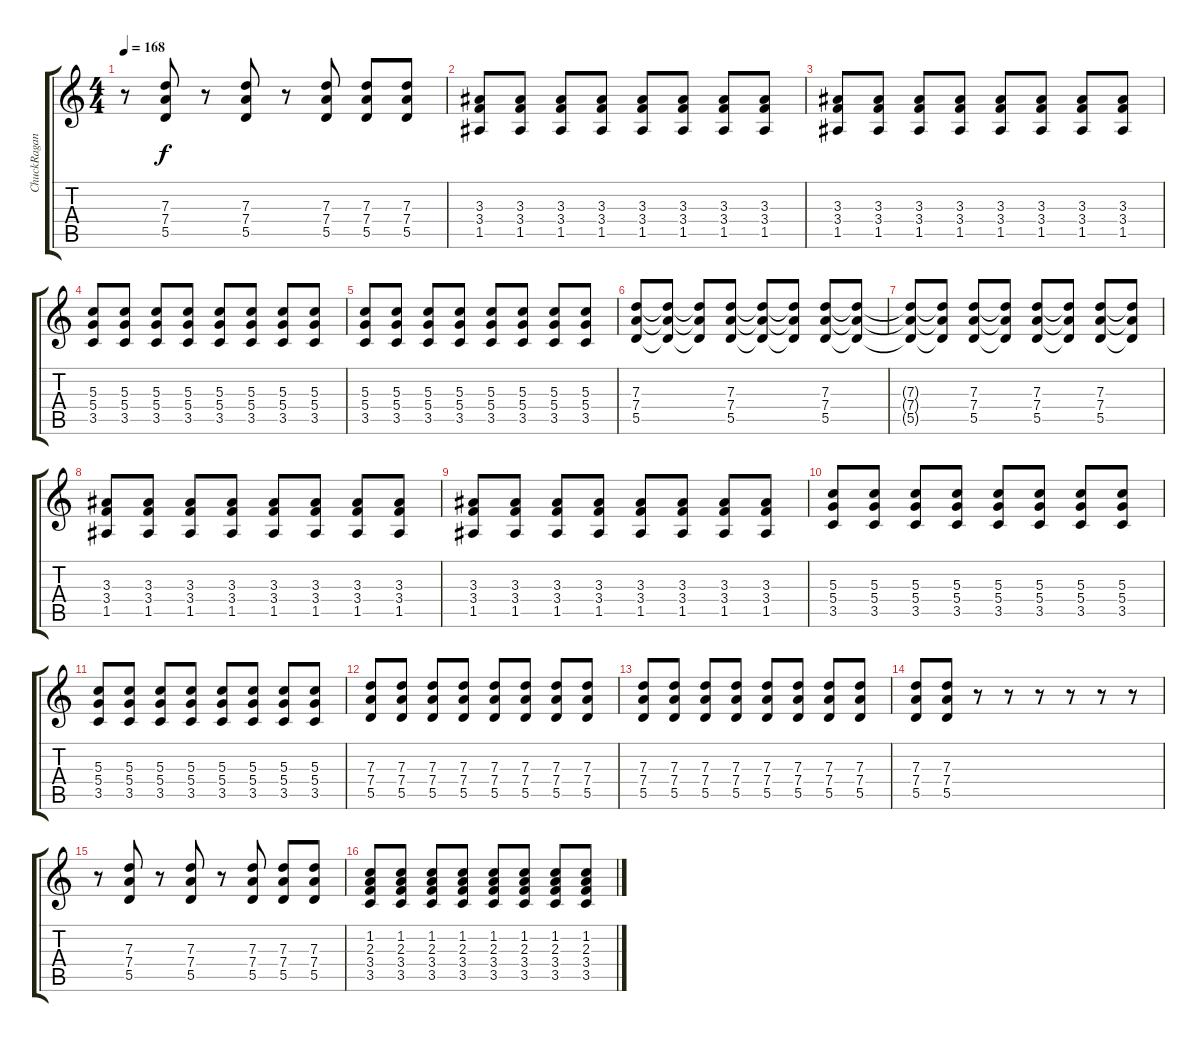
\track ("ChuckRagan" "ChuckRagan") {instrument overdrivenguitar}
\staff {score tabs}
\tuning (E4 B3 G3 D3 A2 E2) {hide}
\ts (4 4)
\tempo 168
\clef g2
\ks c
r.8{dy f} (7.3 7.4 5.5).8 r.8 (7.3 7.4 5.5).8 r.8 (7.3 7.4 5.5).8 (7.3 7.4 5.5).8 (7.3 7.4 5.5).8 |
(3.3 3.4 1.5).8 (3.3 3.4 1.5).8 (3.3 3.4 1.5).8 (3.3 3.4 1.5).8 (3.3 3.4 1.5).8 (3.3 3.4 1.5).8 (3.3 3.4 1.5).8 (3.3 3.4 1.5).8 |
(3.3 3.4 1.5).8 (3.3 3.4 1.5).8 (3.3 3.4 1.5).8 (3.3 3.4 1.5).8 (3.3 3.4 1.5).8 (3.3 3.4 1.5).8 (3.3 3.4 1.5).8 (3.3 3.4 1.5).8 |
(5.3 5.4 3.5).8 (5.3 5.4 3.5).8 (5.3 5.4 3.5).8 (5.3 5.4 3.5).8 (5.3 5.4 3.5).8 (5.3 5.4 3.5).8 (5.3 5.4 3.5).8 (5.3 5.4 3.5).8 |
(5.3 5.4 3.5).8 (5.3 5.4 3.5).8 (5.3 5.4 3.5).8 (5.3 5.4 3.5).8 (5.3 5.4 3.5).8 (5.3 5.4 3.5).8 (5.3 5.4 3.5).8 (5.3 5.4 3.5).8 |
(7.3 7.4 5.5).8 (7.3{t} 7.4{t} 5.5{t}).8 (7.3{t} 7.4{t} 5.5{t}).8 (7.3 7.4 5.5).8 (7.3{t} 7.4{t} 5.5{t}).8 (7.3{t} 7.4{t} 5.5{t}).8 (7.3 7.4 5.5).8 (7.3{t} 7.4{t} 5.5{t}).8 |
(7.3{t} 7.4{t} 5.5{t}).8 (7.3{t} 7.4{t} 5.5{t}).8 (7.3 7.4 5.5).8 (7.3{t} 7.4{t} 5.5{t}).8 (7.3 7.4 5.5).8 (7.3{t} 7.4{t} 5.5{t}).8 (7.3 7.4 5.5).8 (7.3{t} 7.4{t} 5.5{t}).8 |
(3.3 3.4 1.5).8 (3.3 3.4 1.5).8 (3.3 3.4 1.5).8 (3.3 3.4 1.5).8 (3.3 3.4 1.5).8 (3.3 3.4 1.5).8 (3.3 3.4 1.5).8 (3.3 3.4 1.5).8 |
(3.3 3.4 1.5).8 (3.3 3.4 1.5).8 (3.3 3.4 1.5).8 (3.3 3.4 1.5).8 (3.3 3.4 1.5).8 (3.3 3.4 1.5).8 (3.3 3.4 1.5).8 (3.3 3.4 1.5).8 |
(5.3 5.4 3.5).8 (5.3 5.4 3.5).8 (5.3 5.4 3.5).8 (5.3 5.4 3.5).8 (5.3 5.4 3.5).8 (5.3 5.4 3.5).8 (5.3 5.4 3.5).8 (5.3 5.4 3.5).8 |
(5.3 5.4 3.5).8 (5.3 5.4 3.5).8 (5.3 5.4 3.5).8 (5.3 5.4 3.5).8 (5.3 5.4 3.5).8 (5.3 5.4 3.5).8 (5.3 5.4 3.5).8 (5.3 5.4 3.5).8 |
(7.3 7.4 5.5).8 (7.3 7.4 5.5).8 (7.3 7.4 5.5).8 (7.3 7.4 5.5).8 (7.3 7.4 5.5).8 (7.3 7.4 5.5).8 (7.3 7.4 5.5).8 (7.3 7.4 5.5).8 |
(7.3 7.4 5.5).8 (7.3 7.4 5.5).8 (7.3 7.4 5.5).8 (7.3 7.4 5.5).8 (7.3 7.4 5.5).8 (7.3 7.4 5.5).8 (7.3 7.4 5.5).8 (7.3 7.4 5.5).8 |
(7.3 7.4 5.5).8 (7.3 7.4 5.5).8 r.8 r.8 r.8 r.8 r.8 r.8 |
r.8 (7.3 7.4 5.5).8 r.8 (7.3 7.4 5.5).8 r.8 (7.3 7.4 5.5).8 (7.3 7.4 5.5).8 (7.3 7.4 5.5).8 |
(1.2 2.3 3.4 3.5).8 (1.2 2.3 3.4 3.5).8 (1.2 2.3 3.4 3.5).8 (1.2 2.3 3.4 3.5).8 (1.2 2.3 3.4 3.5).8 (1.2 2.3 3.4 3.5).8 (1.2 2.3 3.4 3.5).8 (1.2 2.3 3.4 3.5).8
